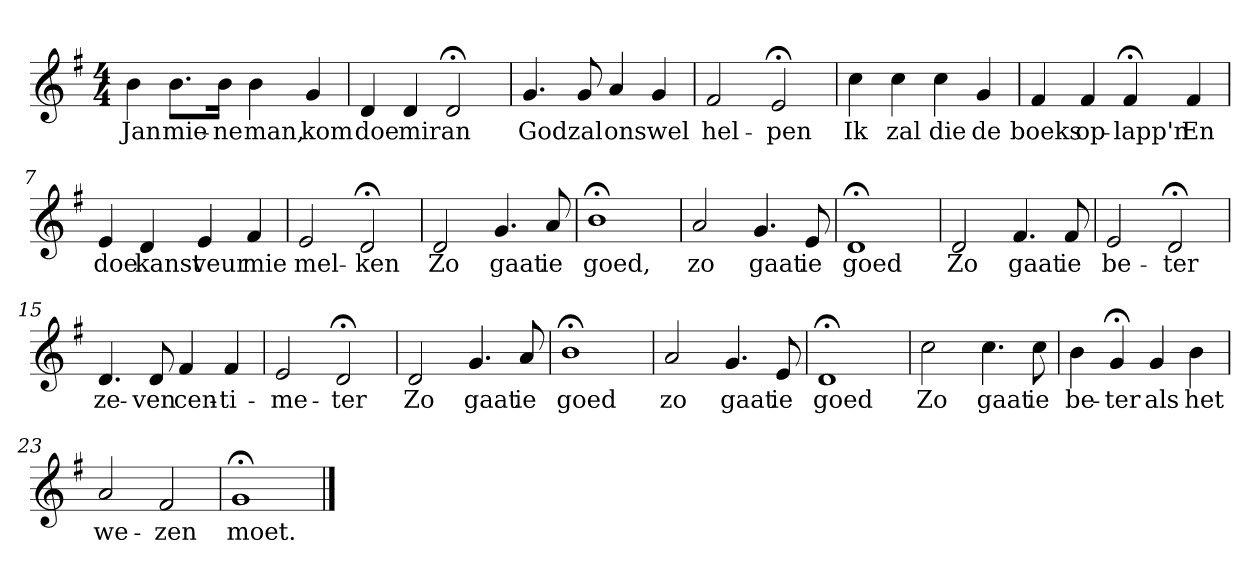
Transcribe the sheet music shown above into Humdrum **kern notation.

**kern	**text
*part1	*part1
*staff1	*staff1
*k[f#]	*
*G:	*
*M4/4	*
*MM120	*
=1	=1
4b	Jan
8.bL	mie-
16bJk	-ne
4b	man,
4g	kom
=2	=2
4d	doe
4d	mir
2d;<	an
=3	=3
4.g	God
8g	zal
4a	ons
4g	wel
=4	=4
2f#	hel-
2e;<	-pen
=5	=5
4cc	Ik
4cc	zal
4cc	die
4g	de
=6	=6
4f#	boeks
4f#	op-
4f#;<	-lapp'n
4f#	En
=7	=7
4e	doe
4d	kanst
4e	veur
4f#	mie
=8	=8
2e	mel-
2d;<	-ken
=9	=9
2d	Zo
4.g	gaat
8a	ie
=10	=10
1b;<	goed,
=11	=11
2a	zo
4.g	gaat
8e	ie
=12	=12
1d;<	goed
=13	=13
2d	Zo
4.f#	gaat
8f#	ie
=14	=14
2e	be-
2d;<	-ter
=15	=15
4.d	ze-
8d	-ven
4f#	cen-
4f#	-ti-
=16	=16
2e	-me-
2d;<	-ter
=17	=17
2d	Zo
4.g	gaat
8a	ie
=18	=18
1b;<	goed
=19	=19
2a	zo
4.g	gaat
8e	ie
=20	=20
1d;<	goed
=21	=21
2cc	Zo
4.cc	gaat
8cc	ie
=22	=22
4b	be-
4g;<	-ter
4g	als
4b	het
=23	=23
2a	we-
2f#	-zen
=24	=24
1g;<	moet.
==	==
*-	*-
